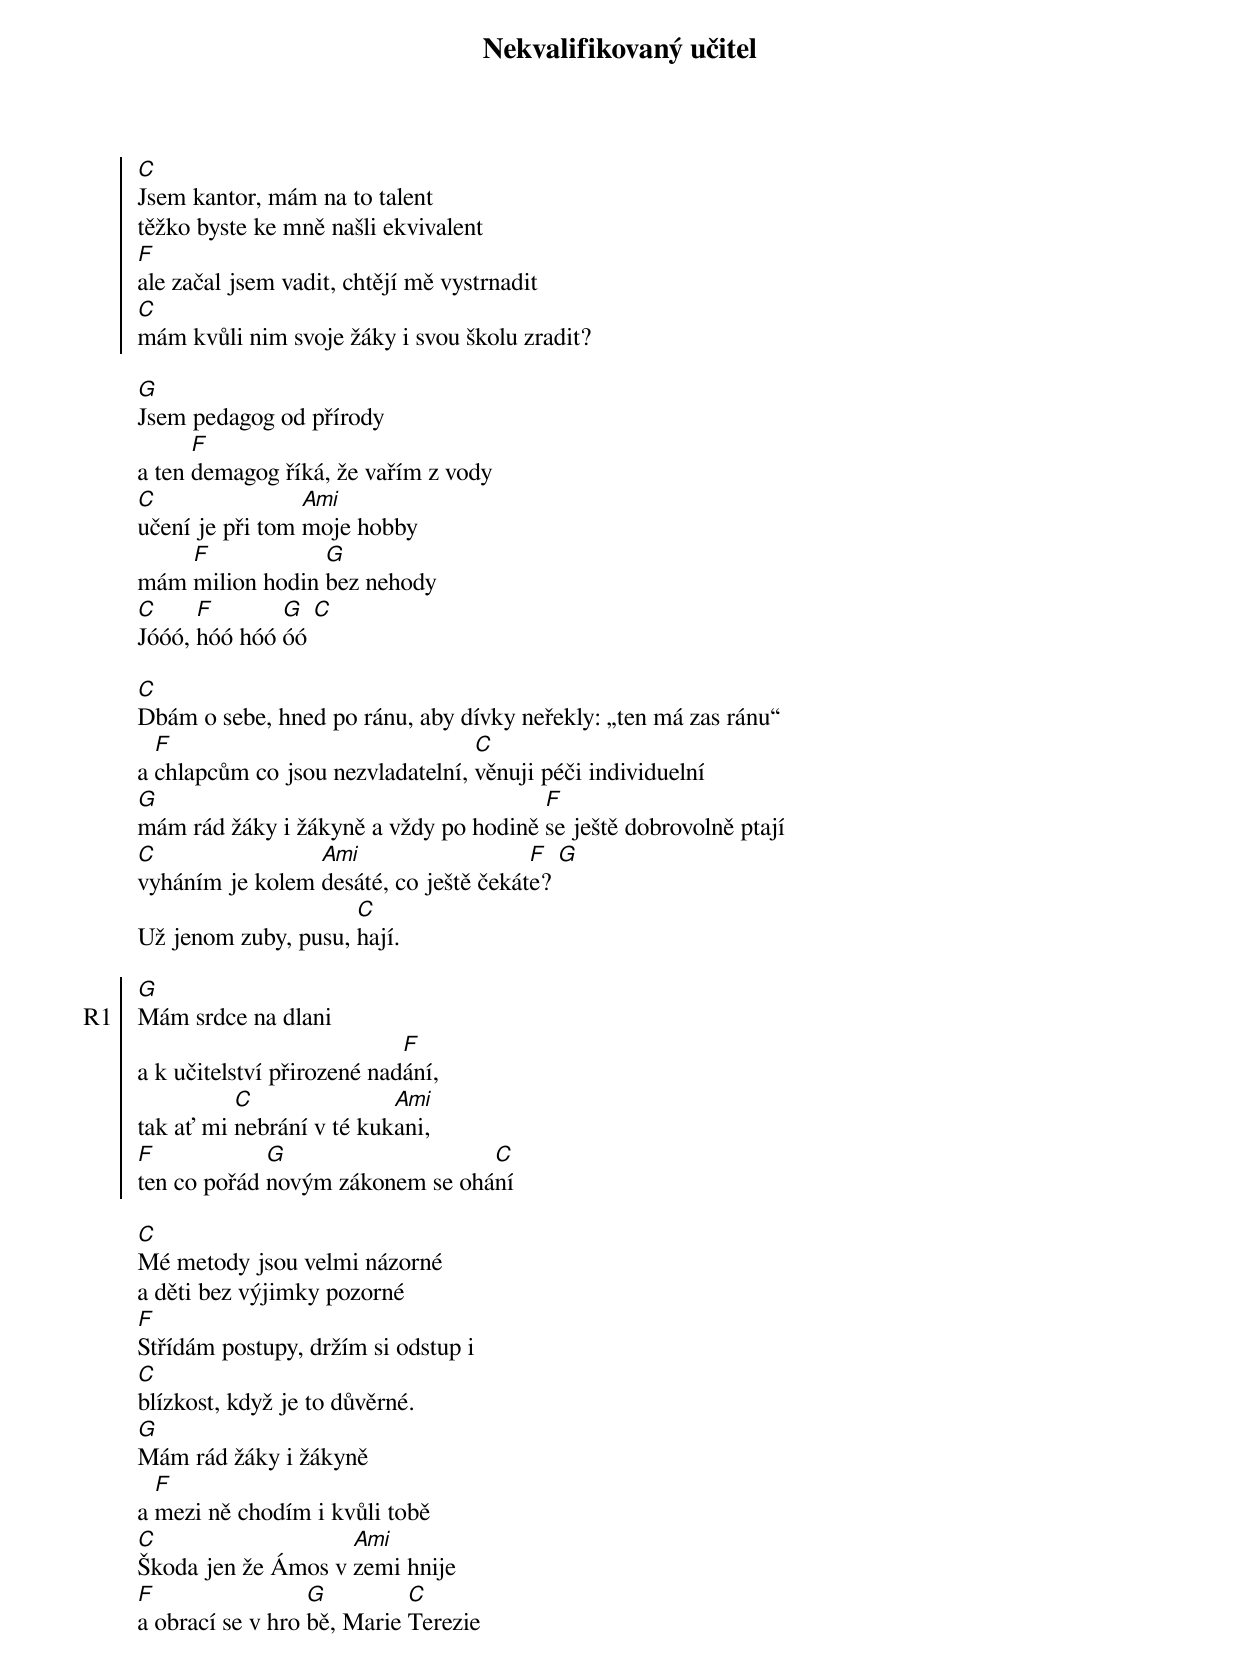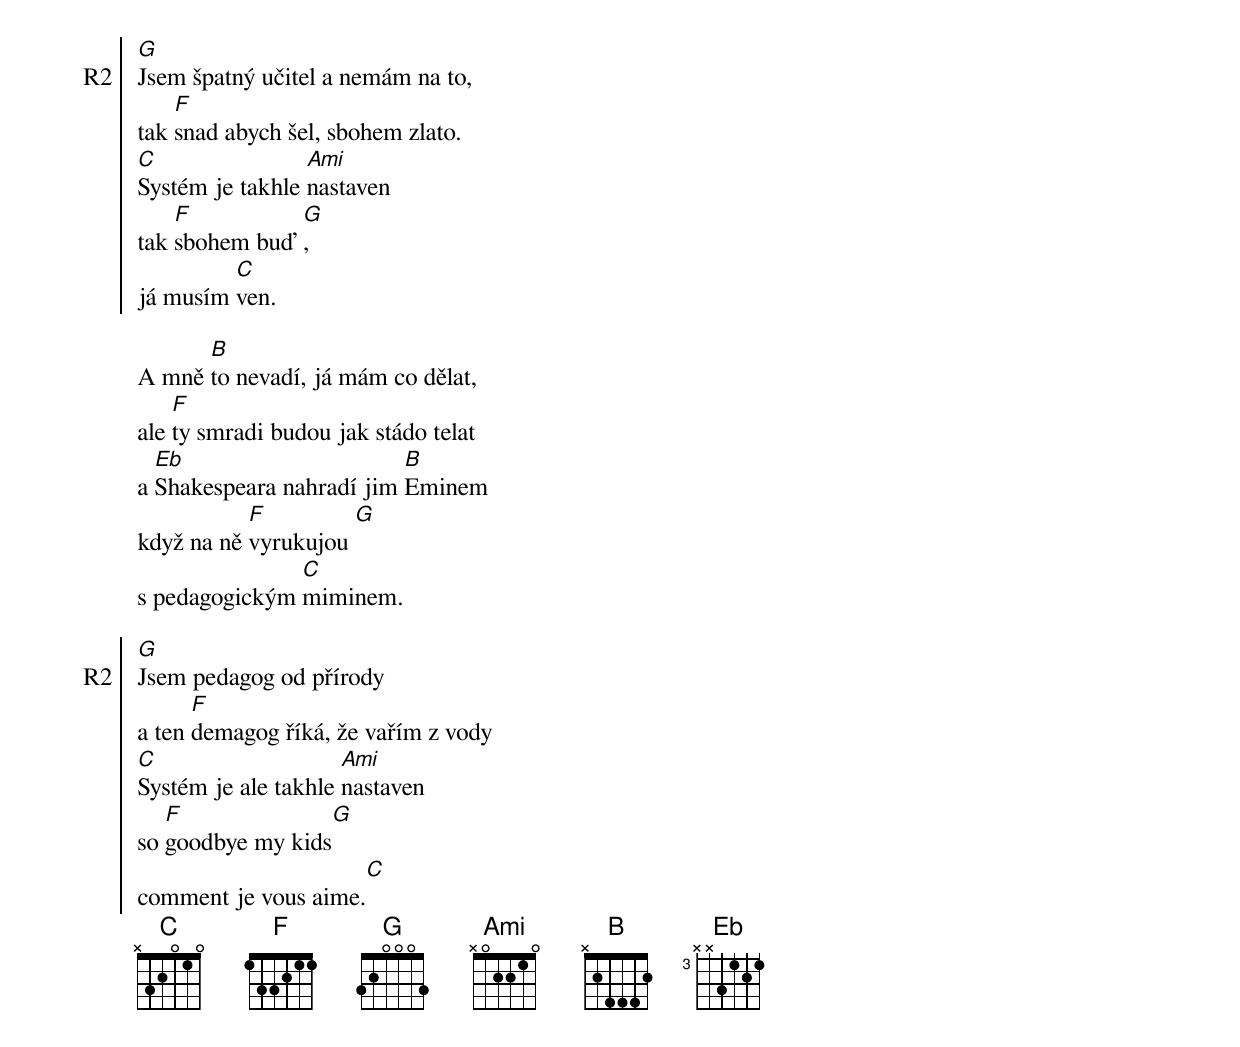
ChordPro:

{title: Nekvalifikovaný učitel}
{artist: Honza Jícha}
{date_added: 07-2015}
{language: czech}
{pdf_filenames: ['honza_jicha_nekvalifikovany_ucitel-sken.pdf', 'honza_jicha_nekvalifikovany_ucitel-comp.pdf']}
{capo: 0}
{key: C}
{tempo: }
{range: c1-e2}
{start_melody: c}
{start_of_chorus}
[C]Jsem kantor, mám na to talent
těžko byste ke mně našli ekvivalent
[F]ale začal jsem vadit, chtějí mě vystrnadit
[C]mám kvůli nim svoje žáky i svou školu zradit?
{end_of_chorus}

{start_of_verse}
[G]Jsem pedagog od přírody
a ten [F]demagog říká, že vařím z vody
[C]učení je při tom [Ami]moje hobby
mám [F]milion hodin [G]bez nehody
[C]Jóóó, [F]hóó hóó [G]óó [C]
{end_of_verse}

{start_of_verse}
[C]Dbám o sebe, hned po ránu, aby dívky neřekly: „ten má zas ránu“
a [F]chlapcům co jsou nezvladatelní, [C]věnuji péči individuelní
[G]mám rád žáky i žákyně a vždy po hodině [F]se ještě dobrovolně ptají
[C]vyháním je kolem [Ami]desáté, co ještě čekát[F]e? [G]
Už jenom zuby, pusu, [C]hají.
{end_of_verse}

{start_of_chorus: R1}
[G]Mám srdce na dlani
a k učitelství přirozené nad[F]ání,
tak ať mi [C]nebrání v té kuk[Ami]ani,
[F]ten co pořád [G]novým zákonem se ohá[C]ní
{end_of_chorus}

{start_of_verse}
[C]Mé metody jsou velmi názorné
a děti bez výjimky pozorné
[F]Střídám postupy, držím si odstup i
[C]blízkost, když je to důvěrné.
[G]Mám rád žáky i žákyně
a [F]mezi ně chodím i kvůli tobě
[C]Škoda jen že Ámos v [Ami]zemi hnije
[F]a obrací se v hro [G]bě, Marie [C]Terezie
{end_of_verse}

{start_of_chorus: R2}
[G]Jsem špatný učitel a nemám na to,
tak [F]snad abych šel, sbohem zlato.
[C]Systém je takhle [Ami]nastaven
tak [F]sbohem buď [G],
já musím [C]ven.
{end_of_chorus}

{start_of_bridge}
A mně [B]to nevadí, já mám co dělat,
ale [F]ty smradi budou jak stádo telat
a [Eb]Shakespeara nahradí jim [B]Eminem
když na ně [F]vyrukujou [G]
s pedagogickým [C]miminem.
{end_of_bridge}

{start_of_chorus: R2}
[G]Jsem pedagog od přírody
a ten [F]demagog říká, že vařím z vody
[C]Systém je ale takhle [Ami]nastaven
so [F]goodbye my kids[G]
comment je vous aime.[C]
{end_of_chorus}
